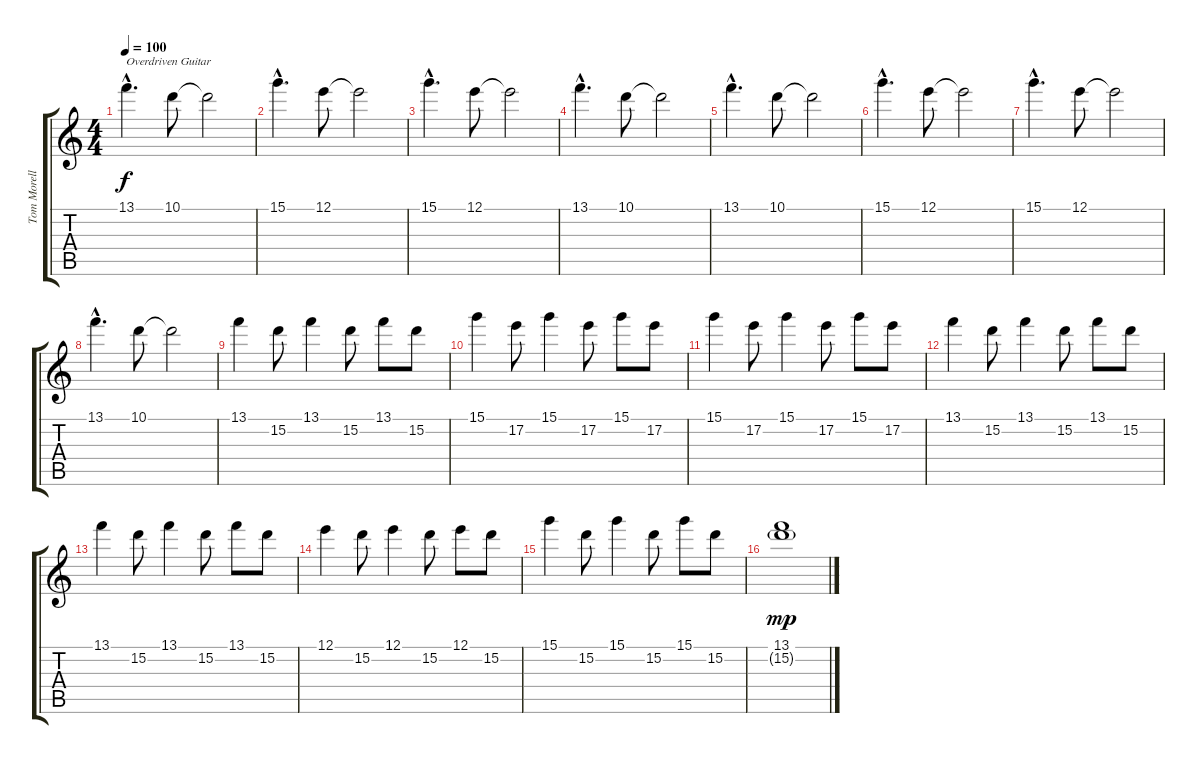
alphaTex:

\track ("Tom Morello (Guitar)" "Tom Morell") {instrument overdrivenguitar}
\staff {score tabs}
\tuning (E4 B3 G3 D3 A2 E2) {hide}
\ts (4 4)
\tempo 100
\clef g2
\ks c
13.1{hac}.4{d txt "Overdriven Guitar" dy f instrument overdrivenguitar} 10.1.8 10.1{t}.2 |
15.1{hac}.4{d} 12.1.8 12.1{t}.2 |
15.1{hac}.4{d} 12.1.8 12.1{t}.2 |
13.1{hac}.4{d} 10.1.8 10.1{t}.2 |
13.1{hac}.4{d} 10.1.8 10.1{t}.2 |
15.1{hac}.4{d} 12.1.8 12.1{t}.2 |
15.1{hac}.4{d} 12.1.8 12.1{t}.2 |
13.1{hac}.4{d} 10.1.8 10.1{t}.2 |
13.1.4 15.2.8 13.1.4 15.2.8 13.1.8 15.2.8 |
15.1.4 17.2.8 15.1.4 17.2.8 15.1.8 17.2.8 |
15.1.4 17.2.8 15.1.4 17.2.8 15.1.8 17.2.8 |
13.1.4 15.2.8 13.1.4 15.2.8 13.1.8 15.2.8 |
13.1.4 15.2.8 13.1.4 15.2.8 13.1.8 15.2.8 |
12.1.4 15.2.8 12.1.4 15.2.8 12.1.8 15.2.8 |
15.1.4 15.2.8 15.1.4 15.2.8 15.1.8 15.2.8 |
(13.1 15.2{g}).1{dy mp}
